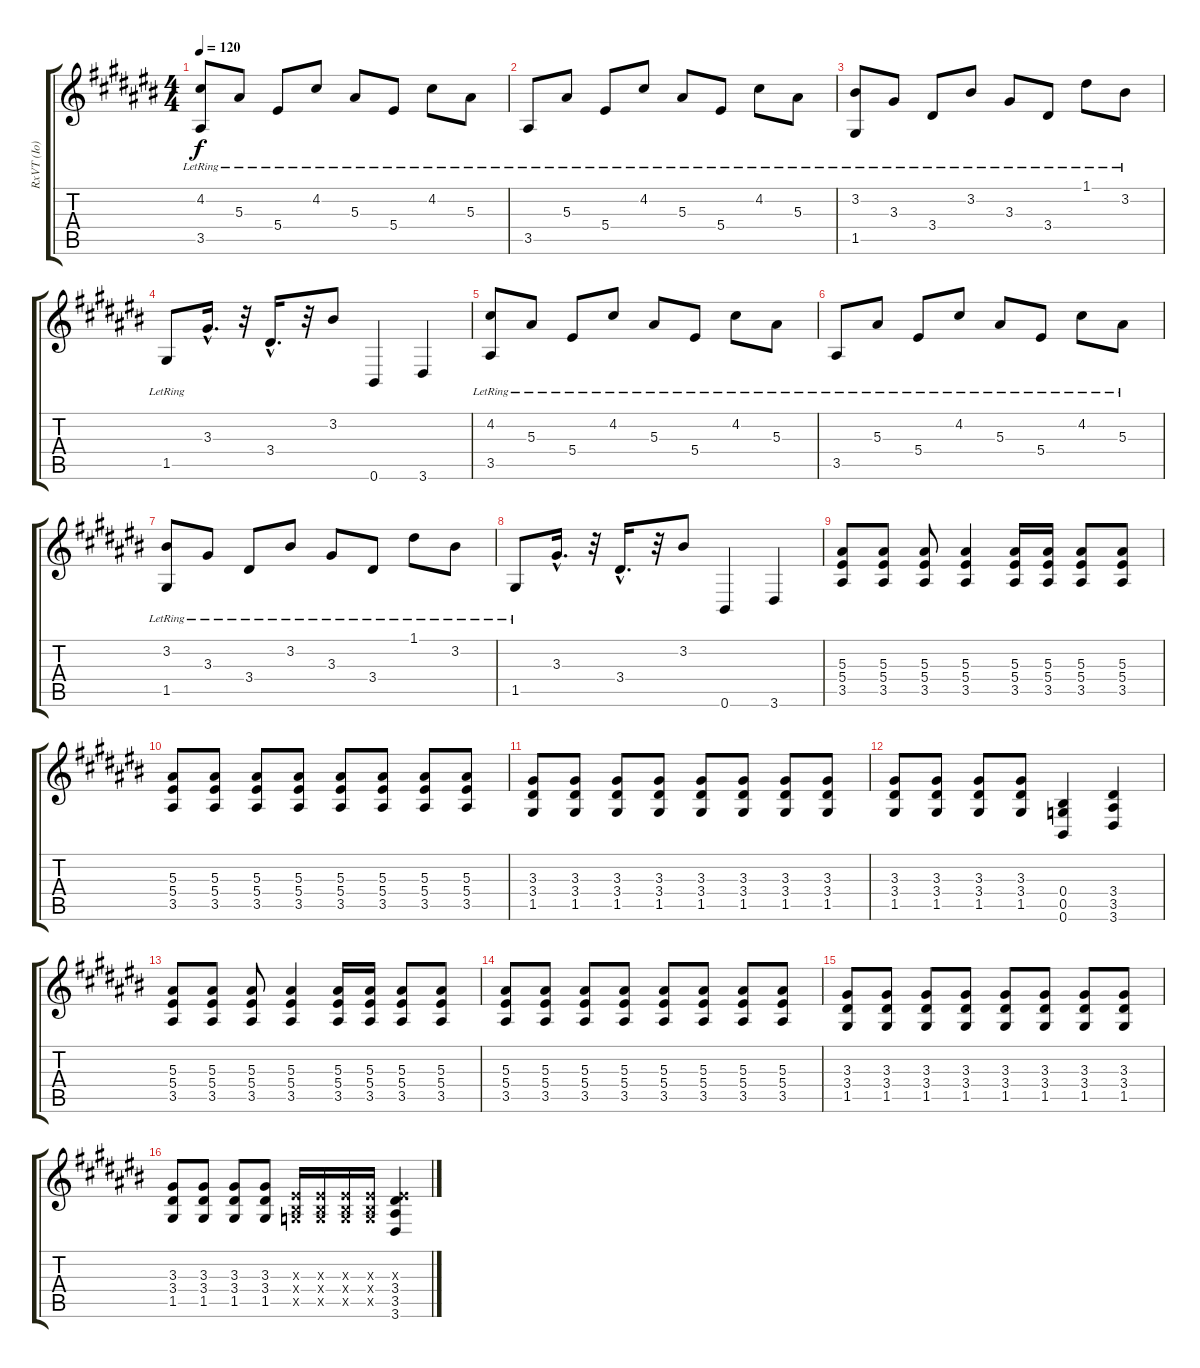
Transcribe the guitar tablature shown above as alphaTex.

\track ("RxVT (Io)" "RxVT (Io)") {instrument acousticguitarnylon}
\staff {score tabs}
\tuning (D4 A3 F3 C3 G2 C2) {hide}
\ts (4 4)
\tempo 120
\clef g2
\ks c#
(4.2{lr} 3.5{lr}).8{dy f} 5.3{lr}.8 5.4{lr}.8 4.2{lr}.8 5.3{lr}.8 5.4{lr}.8 4.2{lr}.8 5.3{lr}.8 |
3.5{lr}.8 5.3{lr}.8 5.4{lr}.8 4.2{lr}.8 5.3{lr}.8 5.4{lr}.8 4.2{lr}.8 5.3{lr}.8 |
(3.2{lr} 1.5{lr}).8 3.3{lr}.8 3.4{lr}.8 3.2{lr}.8 3.3{lr}.8 3.4{lr}.8 1.1{lr}.8 3.2{lr}.8 |
1.5{lr}.8 3.3{hac}.16{d} r.32 3.4{hac}.16{d} r.32 3.2.8 0.6.4 3.6.4 |
(4.2{lr} 3.5{lr}).8 5.3{lr}.8 5.4{lr}.8 4.2{lr}.8 5.3{lr}.8 5.4{lr}.8 4.2{lr}.8 5.3{lr}.8 |
3.5{lr}.8 5.3{lr}.8 5.4{lr}.8 4.2{lr}.8 5.3{lr}.8 5.4{lr}.8 4.2{lr}.8 5.3{lr}.8 |
(3.2{lr} 1.5{lr}).8 3.3{lr}.8 3.4{lr}.8 3.2{lr}.8 3.3{lr}.8 3.4{lr}.8 1.1{lr}.8 3.2{lr}.8 |
1.5{lr}.8 3.3{hac}.16{d} r.32 3.4{hac}.16{d} r.32 3.2.8 0.6.4 3.6.4 |
\section ("" "")
(5.3 5.4 3.5).8{instrument distortionguitar} (5.3 5.4 3.5).8 (5.3 5.4 3.5).8 (5.3 5.4 3.5).4 (5.3 5.4 3.5).16 (5.3 5.4 3.5).16 (5.3 5.4 3.5).8 (5.3 5.4 3.5).8 |
(5.3 5.4 3.5).8 (5.3 5.4 3.5).8 (5.3 5.4 3.5).8 (5.3 5.4 3.5).8 (5.3 5.4 3.5).8 (5.3 5.4 3.5).8 (5.3 5.4 3.5).8 (5.3 5.4 3.5).8 |
(3.3 3.4 1.5).8 (3.3 3.4 1.5).8 (3.3 3.4 1.5).8 (3.3 3.4 1.5).8 (3.3 3.4 1.5).8 (3.3 3.4 1.5).8 (3.3 3.4 1.5).8 (3.3 3.4 1.5).8 |
(3.3 3.4 1.5).8 (3.3 3.4 1.5).8 (3.3 3.4 1.5).8 (3.3 3.4 1.5).8 (0.4 0.5 0.6).4 (3.4 3.5 3.6).4 |
(5.3 5.4 3.5).8{instrument distortionguitar} (5.3 5.4 3.5).8 (5.3 5.4 3.5).8 (5.3 5.4 3.5).4 (5.3 5.4 3.5).16 (5.3 5.4 3.5).16 (5.3 5.4 3.5).8 (5.3 5.4 3.5).8 |
(5.3 5.4 3.5).8 (5.3 5.4 3.5).8 (5.3 5.4 3.5).8 (5.3 5.4 3.5).8 (5.3 5.4 3.5).8 (5.3 5.4 3.5).8 (5.3 5.4 3.5).8 (5.3 5.4 3.5).8 |
(3.3 3.4 1.5).8 (3.3 3.4 1.5).8 (3.3 3.4 1.5).8 (3.3 3.4 1.5).8 (3.3 3.4 1.5).8 (3.3 3.4 1.5).8 (3.3 3.4 1.5).8 (3.3 3.4 1.5).8 |
(3.3 3.4 1.5).8 (3.3 3.4 1.5).8 (3.3 3.4 1.5).8 (3.3 3.4 1.5).8 (0.3{x} 0.4{x} 0.5{x}).16 (0.3{x} 0.4{x} 0.5{x}).16 (0.3{x} 0.4{x} 0.5{x}).16 (0.3{x} 0.4{x} 0.5{x}).16 (0.3{x} 3.4 3.5 3.6).4
